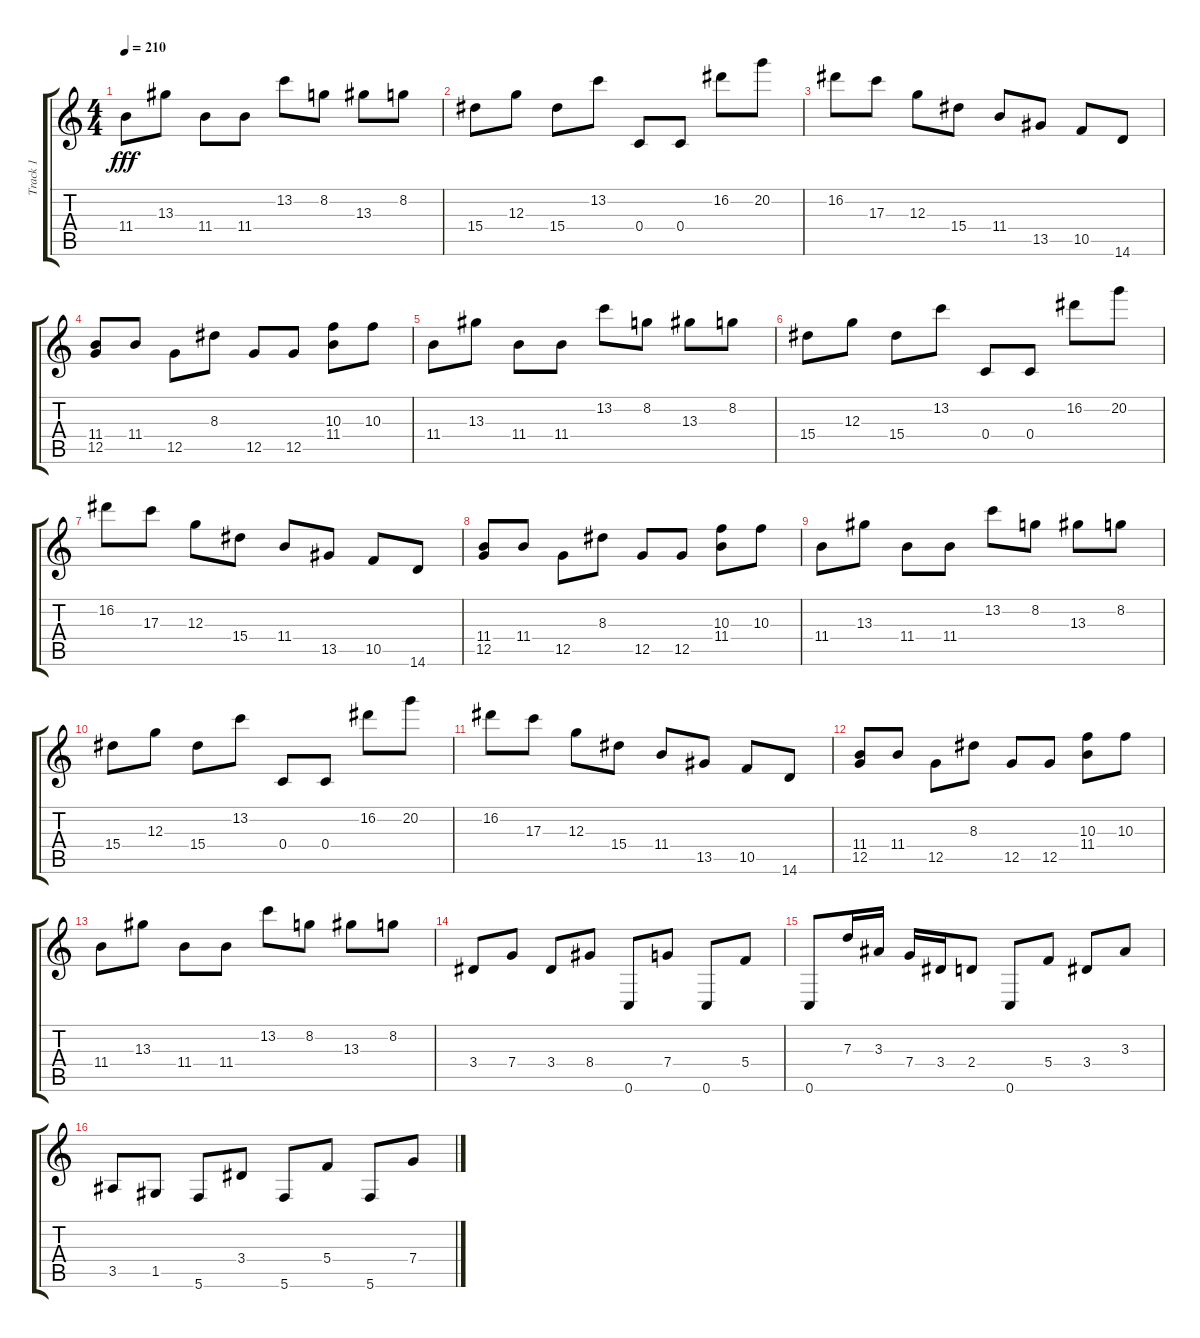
\track ("Track 1" "Track 1") {instrument distortionguitar}
\staff {score tabs}
\tuning (E4 B3 G3 C3 G2 C2) {hide}
\ts (4 4)
\tempo 210
\clef g2
\ks c
11.4.8{dy fff} 13.3.8 11.4.8 11.4.8 13.2.8 8.2.8 13.3.8 8.2.8 |
15.4.8 12.3.8 15.4.8 13.2.8 0.4.8 0.4.8 16.2.8 20.2.8 |
16.2.8 17.3.8 12.3.8 15.4.8 11.4.8 13.5.8 10.5.8 14.6.8 |
(11.4 12.5).8 11.4.8 12.5.8 8.3.8 12.5.8 12.5.8 (10.3 11.4).8 10.3.8 |
11.4.8 13.3.8 11.4.8 11.4.8 13.2.8 8.2.8 13.3.8 8.2.8 |
15.4.8 12.3.8 15.4.8 13.2.8 0.4.8 0.4.8 16.2.8 20.2.8 |
16.2.8 17.3.8 12.3.8 15.4.8 11.4.8 13.5.8 10.5.8 14.6.8 |
(11.4 12.5).8 11.4.8 12.5.8 8.3.8 12.5.8 12.5.8 (10.3 11.4).8 10.3.8 |
11.4.8 13.3.8 11.4.8 11.4.8 13.2.8 8.2.8 13.3.8 8.2.8 |
15.4.8 12.3.8 15.4.8 13.2.8 0.4.8 0.4.8 16.2.8 20.2.8 |
16.2.8 17.3.8 12.3.8 15.4.8 11.4.8 13.5.8 10.5.8 14.6.8 |
(11.4 12.5).8 11.4.8 12.5.8 8.3.8 12.5.8 12.5.8 (10.3 11.4).8 10.3.8 |
11.4.8 13.3.8 11.4.8 11.4.8 13.2.8 8.2.8 13.3.8 8.2.8 |
3.4.8 7.4.8 3.4.8 8.4.8 0.6.8 7.4.8 0.6.8 5.4.8 |
0.6.8 7.3.16 3.3.16 7.4.16 3.4.16 2.4.8 0.6.8 5.4.8 3.4.8 3.3.8 |
3.5.8 1.5.8 5.6.8 3.4.8 5.6.8 5.4.8 5.6.8 7.4.8
